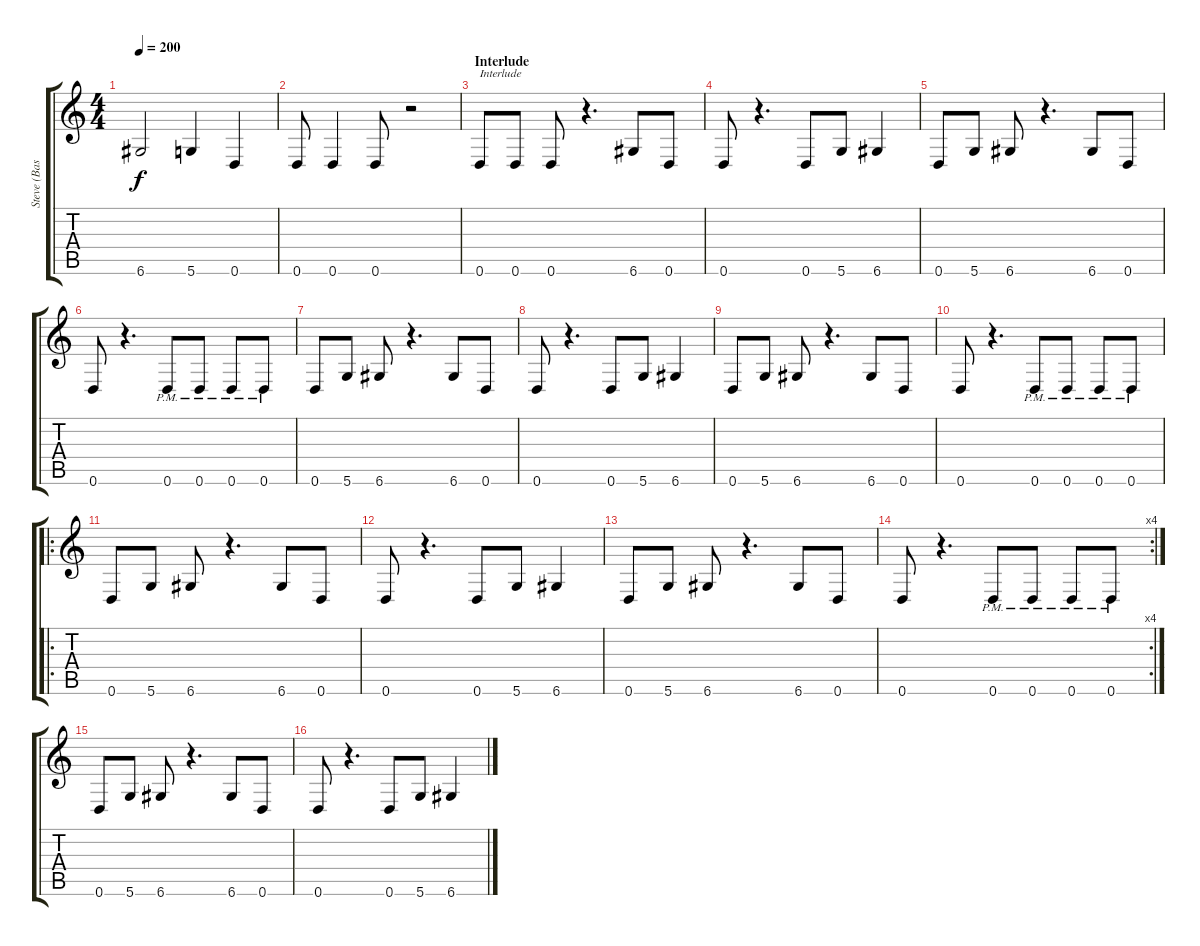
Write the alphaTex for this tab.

\track ("Steve (Bass)" "Steve (Bas") {instrument electricbasspick}
\staff {score tabs}
\tuning (E4 B3 G3 D3 A2 D2) {hide}
\ts (4 4)
\tempo 200
\clef g2
\ks c
6.6.2{dy f} 5.6.4 0.6.4 |
0.6.8 0.6.4 0.6.8 r.2 |
\section ("" "Interlude")
0.6.8{txt "Interlude"} 0.6.8 0.6.8 r.4{d} 6.6.8 0.6.8 |
0.6.8 r.4{d} 0.6.8 5.6.8 6.6.4 |
0.6.8 5.6.8 6.6.8 r.4{d} 6.6.8 0.6.8 |
0.6.8 r.4{d} 0.6{pm}.8 0.6{pm}.8 0.6{pm}.8 0.6{pm}.8 |
0.6.8 5.6.8 6.6.8 r.4{d} 6.6.8 0.6.8 |
0.6.8 r.4{d} 0.6.8 5.6.8 6.6.4 |
0.6.8 5.6.8 6.6.8 r.4{d} 6.6.8 0.6.8 |
0.6.8 r.4{d} 0.6{pm}.8 0.6{pm}.8 0.6{pm}.8 0.6{pm}.8 |
\ro
0.6.8 5.6.8 6.6.8 r.4{d} 6.6.8 0.6.8 |
0.6.8 r.4{d} 0.6.8 5.6.8 6.6.4 |
0.6.8 5.6.8 6.6.8 r.4{d} 6.6.8 0.6.8 |
\rc 4
0.6.8 r.4{d} 0.6{pm}.8 0.6{pm}.8 0.6{pm}.8 0.6{pm}.8 |
0.6.8 5.6.8 6.6.8 r.4{d} 6.6.8 0.6.8 |
0.6.8 r.4{d} 0.6.8 5.6.8 6.6.4
